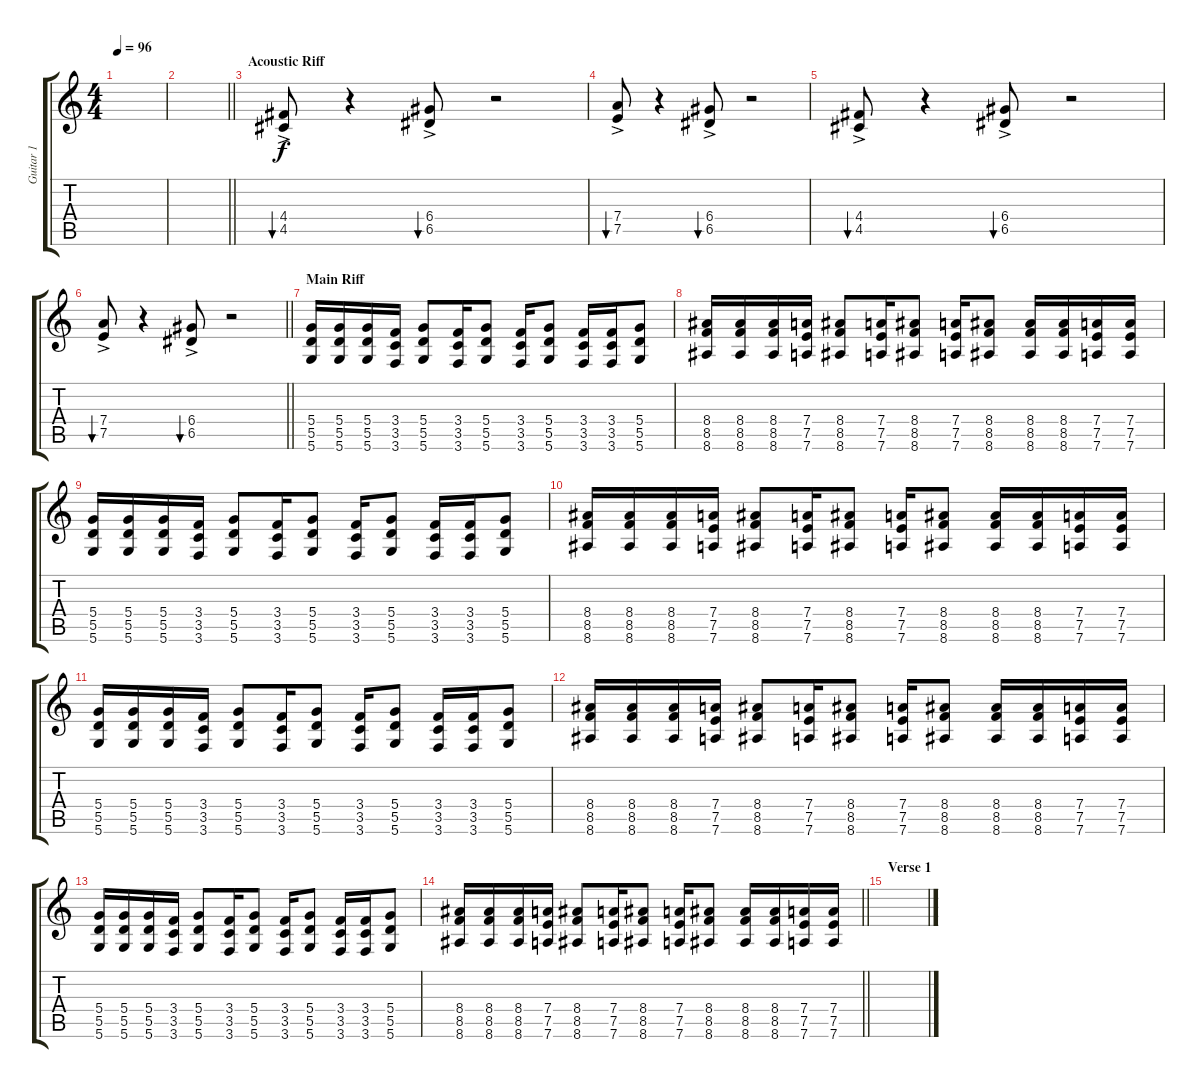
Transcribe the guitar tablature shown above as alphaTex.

\track ("Guitar 1" "Guitar 1") {instrument distortionguitar}
\staff {score tabs}
\tuning (E4 B3 G3 D3 A2 D2) {hide}
\ts (4 4)
\tempo 96
\clef g2
\ks c
|
\barLineRight lightlight
|
\section ("" "Acoustic Riff")
(4.4{ac} 4.5{ac}).8{bu 120 volume 16 instrument acousticguitarsteel} r.4 (6.4{ac} 6.5{ac}).8{bu 120} r.2 |
(7.4{ac} 7.5{ac}).8{bu 120} r.4 (6.4{ac} 6.5{ac}).8{bu 120} r.2 |
(4.4{ac} 4.5{ac}).8{bu 120} r.4 (6.4{ac} 6.5{ac}).8{bu 120} r.2 |
\barLineRight lightlight
(7.4{ac} 7.5{ac}).8{bu 120} r.4 (6.4{ac} 6.5{ac}).8{bu 120} r.2 |
\section ("" "Main Riff")
(5.4 5.5 5.6).16{dy f instrument distortionguitar} (5.4 5.5 5.6).16 (5.4 5.5 5.6).16 (3.4 3.5 3.6).16 (5.4 5.5 5.6).8 (3.4 3.5 3.6).16 (5.4 5.5 5.6).8 (3.4 3.5 3.6).16 (5.4 5.5 5.6).8 (3.4 3.5 3.6).16 (3.4 3.5 3.6).16 (5.4 5.5 5.6).8 |
(8.4 8.5 8.6).16 (8.4 8.5 8.6).16 (8.4 8.5 8.6).16 (7.4 7.5 7.6).16 (8.4 8.5 8.6).8 (7.4 7.5 7.6).16 (8.4 8.5 8.6).8 (7.4 7.5 7.6).16 (8.4 8.5 8.6).8 (8.4 8.5 8.6).16 (8.4 8.5 8.6).16 (7.4 7.5 7.6).16 (7.4 7.5 7.6).16 |
(5.4 5.5 5.6).16 (5.4 5.5 5.6).16 (5.4 5.5 5.6).16 (3.4 3.5 3.6).16 (5.4 5.5 5.6).8 (3.4 3.5 3.6).16 (5.4 5.5 5.6).8 (3.4 3.5 3.6).16 (5.4 5.5 5.6).8 (3.4 3.5 3.6).16 (3.4 3.5 3.6).16 (5.4 5.5 5.6).8 |
(8.4 8.5 8.6).16 (8.4 8.5 8.6).16 (8.4 8.5 8.6).16 (7.4 7.5 7.6).16 (8.4 8.5 8.6).8 (7.4 7.5 7.6).16 (8.4 8.5 8.6).8 (7.4 7.5 7.6).16 (8.4 8.5 8.6).8 (8.4 8.5 8.6).16 (8.4 8.5 8.6).16 (7.4 7.5 7.6).16 (7.4 7.5 7.6).16 |
(5.4 5.5 5.6).16 (5.4 5.5 5.6).16 (5.4 5.5 5.6).16 (3.4 3.5 3.6).16 (5.4 5.5 5.6).8 (3.4 3.5 3.6).16 (5.4 5.5 5.6).8 (3.4 3.5 3.6).16 (5.4 5.5 5.6).8 (3.4 3.5 3.6).16 (3.4 3.5 3.6).16 (5.4 5.5 5.6).8 |
(8.4 8.5 8.6).16 (8.4 8.5 8.6).16 (8.4 8.5 8.6).16 (7.4 7.5 7.6).16 (8.4 8.5 8.6).8 (7.4 7.5 7.6).16 (8.4 8.5 8.6).8 (7.4 7.5 7.6).16 (8.4 8.5 8.6).8 (8.4 8.5 8.6).16 (8.4 8.5 8.6).16 (7.4 7.5 7.6).16 (7.4 7.5 7.6).16 |
(5.4 5.5 5.6).16 (5.4 5.5 5.6).16 (5.4 5.5 5.6).16 (3.4 3.5 3.6).16 (5.4 5.5 5.6).8 (3.4 3.5 3.6).16 (5.4 5.5 5.6).8 (3.4 3.5 3.6).16 (5.4 5.5 5.6).8 (3.4 3.5 3.6).16 (3.4 3.5 3.6).16 (5.4 5.5 5.6).8 |
\barLineRight lightlight
(8.4 8.5 8.6).16 (8.4 8.5 8.6).16 (8.4 8.5 8.6).16 (7.4 7.5 7.6).16 (8.4 8.5 8.6).8 (7.4 7.5 7.6).16 (8.4 8.5 8.6).8 (7.4 7.5 7.6).16 (8.4 8.5 8.6).8 (8.4 8.5 8.6).16 (8.4 8.5 8.6).16 (7.4 7.5 7.6).16 (7.4 7.5 7.6).16 |
\section ("" "Verse 1")
